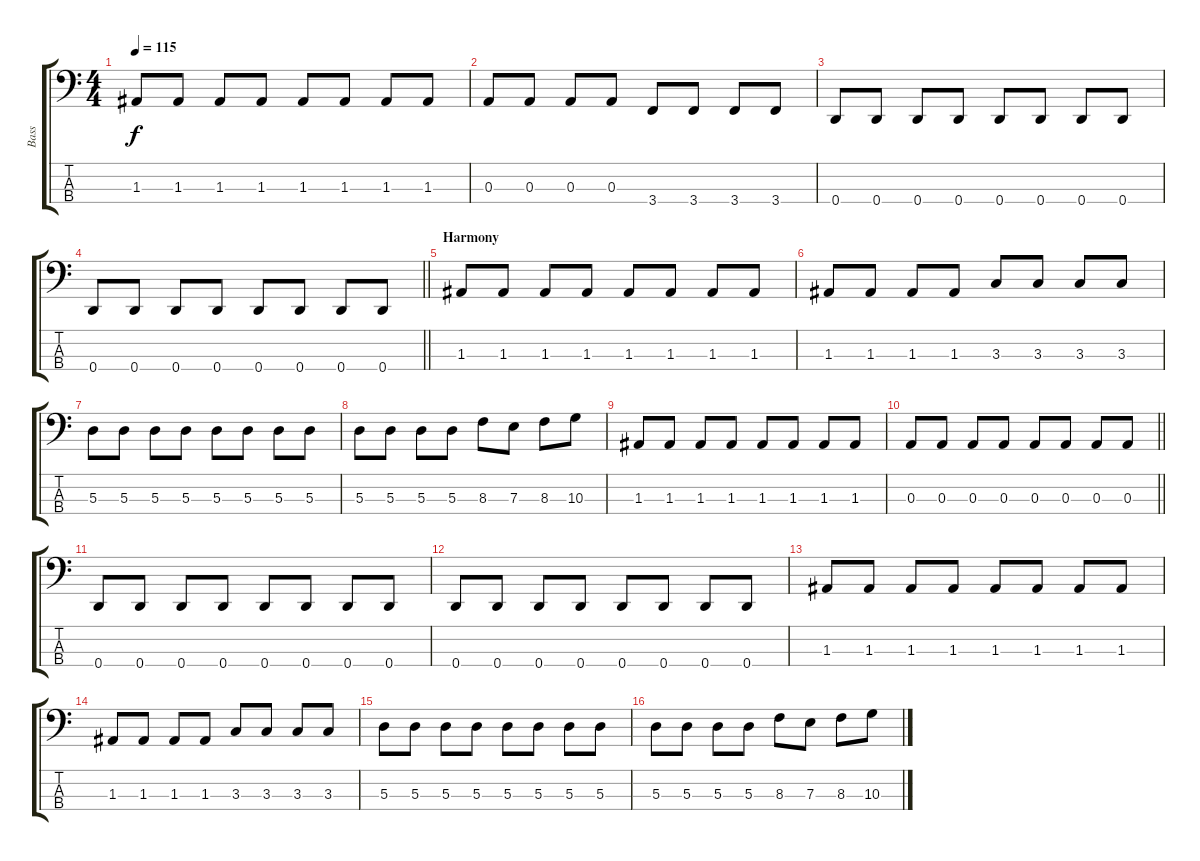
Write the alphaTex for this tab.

\track ("Bass" "Bass") {instrument electricbassfinger}
\staff {score tabs}
\tuning (G2 D2 A1 D1) {hide}
\ts (4 4)
\tempo 115
\clef f4
\ks c
1.3.8{dy f} 1.3.8 1.3.8 1.3.8 1.3.8 1.3.8 1.3.8 1.3.8 |
0.3.8 0.3.8 0.3.8 0.3.8 3.4.8 3.4.8 3.4.8 3.4.8 |
0.4.8 0.4.8 0.4.8 0.4.8 0.4.8 0.4.8 0.4.8 0.4.8 |
\barLineRight lightlight
0.4.8 0.4.8 0.4.8 0.4.8 0.4.8 0.4.8 0.4.8 0.4.8 |
\section ("" "Harmony")
1.3.8 1.3.8 1.3.8 1.3.8 1.3.8 1.3.8 1.3.8 1.3.8 |
1.3.8 1.3.8 1.3.8 1.3.8 3.3.8 3.3.8 3.3.8 3.3.8 |
5.3.8 5.3.8 5.3.8 5.3.8 5.3.8 5.3.8 5.3.8 5.3.8 |
5.3.8 5.3.8 5.3.8 5.3.8 8.3.8 7.3.8 8.3.8 10.3.8 |
1.3.8 1.3.8 1.3.8 1.3.8 1.3.8 1.3.8 1.3.8 1.3.8 |
\barLineRight lightlight
0.3.8 0.3.8 0.3.8 0.3.8 0.3.8 0.3.8 0.3.8 0.3.8 |
0.4.8 0.4.8 0.4.8 0.4.8 0.4.8 0.4.8 0.4.8 0.4.8 |
0.4.8 0.4.8 0.4.8 0.4.8 0.4.8 0.4.8 0.4.8 0.4.8 |
1.3.8 1.3.8 1.3.8 1.3.8 1.3.8 1.3.8 1.3.8 1.3.8 |
1.3.8 1.3.8 1.3.8 1.3.8 3.3.8 3.3.8 3.3.8 3.3.8 |
5.3.8 5.3.8 5.3.8 5.3.8 5.3.8 5.3.8 5.3.8 5.3.8 |
5.3.8 5.3.8 5.3.8 5.3.8 8.3.8 7.3.8 8.3.8 10.3.8
